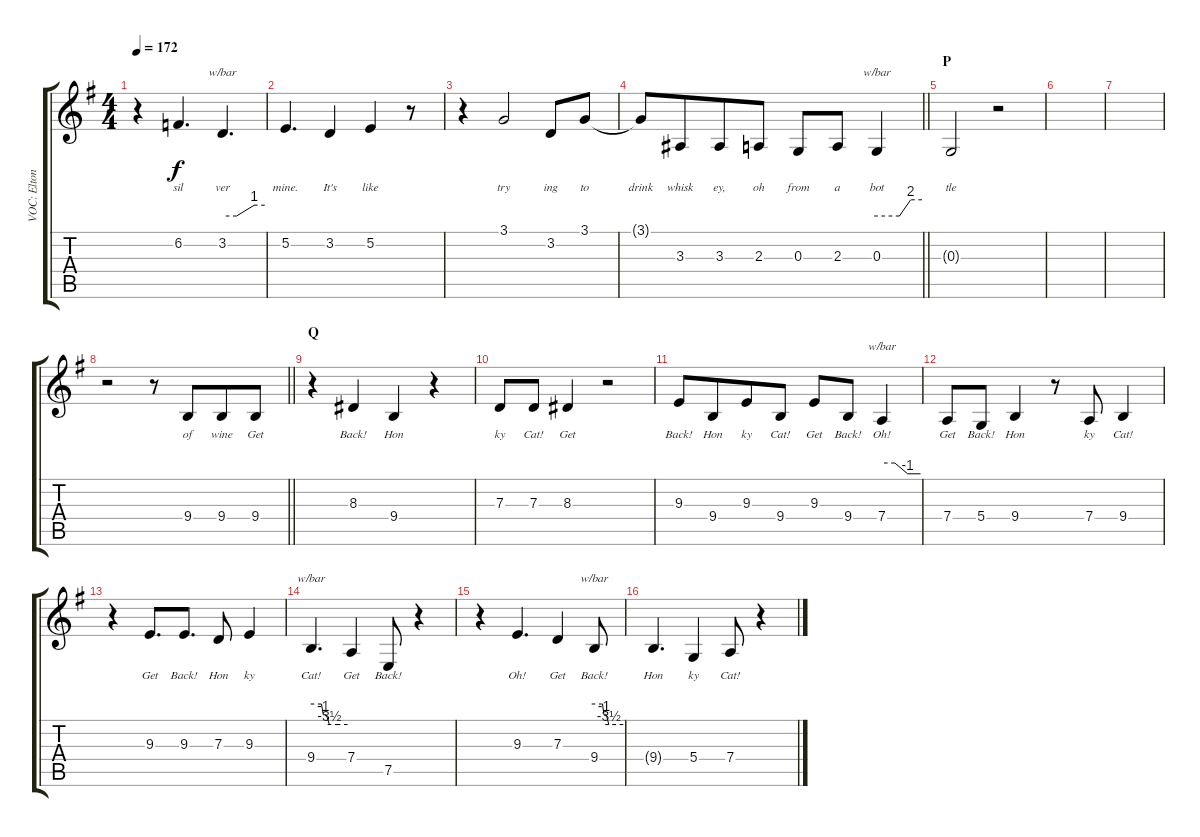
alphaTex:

\track ("VOC: Elton John" "VOC: Elton") {instrument lead2sawtooth}
\staff {score tabs}
\tuning (E4 B3 G3 D3 A2 E2) {hide}
\ts (4 4)
\tempo 172
\clef g2
\ks g
r.4{dy f} 6.2.4{d lyrics (0 "sil") lyrics (1 "") lyrics (2 "") lyrics (3 "") lyrics (4 "")} 3.2.4{d tbe (custom default 0 0 20 0 45 4 60 4) lyrics (0 "ver") lyrics (1 "") lyrics (2 "") lyrics (3 "") lyrics (4 "")} |
5.2.4{d lyrics (0 "mine.") lyrics (1 "") lyrics (2 "") lyrics (3 "") lyrics (4 "")} 3.2.4{lyrics (0 "It's") lyrics (1 "") lyrics (2 "") lyrics (3 "") lyrics (4 "")} 5.2.4{lyrics (0 "like") lyrics (1 "") lyrics (2 "") lyrics (3 "") lyrics (4 "")} r.8 |
r.4 3.1.2{lyrics (0 "try") lyrics (1 "") lyrics (2 "") lyrics (3 "") lyrics (4 "")} 3.2.8{lyrics (0 "ing") lyrics (1 "") lyrics (2 "") lyrics (3 "") lyrics (4 "")} 3.1.8{lyrics (0 "to") lyrics (1 "") lyrics (2 "") lyrics (3 "") lyrics (4 "")} |
\barLineRight lightlight
3.1{t}.8{lyrics (0 "drink") lyrics (1 "") lyrics (2 "") lyrics (3 "") lyrics (4 "")} 3.3.8{lyrics (0 "whisk") lyrics (1 "") lyrics (2 "") lyrics (3 "") lyrics (4 "") beam merge} 3.3.8{lyrics (0 "ey,") lyrics (1 "") lyrics (2 "") lyrics (3 "") lyrics (4 "")} 2.3.8{lyrics (0 "oh") lyrics (1 "") lyrics (2 "") lyrics (3 "") lyrics (4 "")} 0.3.8{lyrics (0 "from") lyrics (1 "") lyrics (2 "") lyrics (3 "") lyrics (4 "")} 2.3.8{lyrics (0 "a") lyrics (1 "") lyrics (2 "") lyrics (3 "") lyrics (4 "")} 0.3.4{tbe (custom default 0 0 30 0 45 8 60 8) lyrics (0 "bot") lyrics (1 "") lyrics (2 "") lyrics (3 "") lyrics (4 "")} |
\section ("" "P")
0.3{t}.2{lyrics (0 "tle") lyrics (1 "") lyrics (2 "") lyrics (3 "") lyrics (4 "")} r.2 |
|
|
\barLineRight lightlight
r.2 r.8 9.4.8{lyrics (0 "of") lyrics (1 "") lyrics (2 "") lyrics (3 "") lyrics (4 "") beam merge} 9.4.8{lyrics (0 "wine") lyrics (1 "") lyrics (2 "") lyrics (3 "") lyrics (4 "")} 9.4.8{lyrics (0 "Get") lyrics (1 "") lyrics (2 "") lyrics (3 "") lyrics (4 "")} |
\section ("" "Q")
r.4 8.3.4{lyrics (0 "Back!") lyrics (1 "") lyrics (2 "") lyrics (3 "") lyrics (4 "")} 9.4.4{lyrics (0 "Hon") lyrics (1 "") lyrics (2 "") lyrics (3 "") lyrics (4 "")} r.4 |
7.3.8{lyrics (0 "ky") lyrics (1 "") lyrics (2 "") lyrics (3 "") lyrics (4 "")} 7.3.8{lyrics (0 "Cat!") lyrics (1 "") lyrics (2 "") lyrics (3 "") lyrics (4 "")} 8.3.4{lyrics (0 "Get") lyrics (1 "") lyrics (2 "") lyrics (3 "") lyrics (4 "")} r.2 |
9.3.8{lyrics (0 "Back!") lyrics (1 "") lyrics (2 "") lyrics (3 "") lyrics (4 "")} 9.4.8{lyrics (0 "Hon") lyrics (1 "") lyrics (2 "") lyrics (3 "") lyrics (4 "") beam merge} 9.3.8{lyrics (0 "ky") lyrics (1 "") lyrics (2 "") lyrics (3 "") lyrics (4 "")} 9.4.8{lyrics (0 "Cat!") lyrics (1 "") lyrics (2 "") lyrics (3 "") lyrics (4 "")} 9.3.8{lyrics (0 "Get") lyrics (1 "") lyrics (2 "") lyrics (3 "") lyrics (4 "")} 9.4.8{lyrics (0 "Back!") lyrics (1 "") lyrics (2 "") lyrics (3 "") lyrics (4 "") beam merge} 7.4.4{tbe (custom default 0 0 20 0 40 -4 50 -4 60 -4) lyrics (0 "Oh!") lyrics (1 "") lyrics (2 "") lyrics (3 "") lyrics (4 "")} |
7.4.8{lyrics (0 "Get") lyrics (1 "") lyrics (2 "") lyrics (3 "") lyrics (4 "")} 5.4.8{lyrics (0 "Back!") lyrics (1 "") lyrics (2 "") lyrics (3 "") lyrics (4 "")} 9.4.4{lyrics (0 "Hon") lyrics (1 "") lyrics (2 "") lyrics (3 "") lyrics (4 "")} r.8 7.4.8{lyrics (0 "ky") lyrics (1 "") lyrics (2 "") lyrics (3 "") lyrics (4 "")} 9.4.4{lyrics (0 "Cat!") lyrics (1 "") lyrics (2 "") lyrics (3 "") lyrics (4 "")} |
r.4 9.3.8{d lyrics (0 "Get") lyrics (1 "") lyrics (2 "") lyrics (3 "") lyrics (4 "")} 9.3.8{d lyrics (0 "Back!") lyrics (1 "") lyrics (2 "") lyrics (3 "") lyrics (4 "")} 7.3.8{lyrics (0 "Hon") lyrics (1 "") lyrics (2 "") lyrics (3 "") lyrics (4 "")} 9.3.4{lyrics (0 "ky") lyrics (1 "") lyrics (2 "") lyrics (3 "") lyrics (4 "")} |
9.4.4{d tbe (custom default 0 0 17 0 20 -4 25 -4 30 -14 45 -14 60 -14) lyrics (0 "Cat!") lyrics (1 "") lyrics (2 "") lyrics (3 "") lyrics (4 "")} 7.4.4{lyrics (0 "Get") lyrics (1 "") lyrics (2 "") lyrics (3 "") lyrics (4 "")} 7.5.8{lyrics (0 "Back!") lyrics (1 "") lyrics (2 "") lyrics (3 "") lyrics (4 "")} r.4 |
r.4 9.3.4{d lyrics (0 "Oh!") lyrics (1 "") lyrics (2 "") lyrics (3 "") lyrics (4 "")} 7.3.4{lyrics (0 "Get") lyrics (1 "") lyrics (2 "") lyrics (3 "") lyrics (4 "")} 9.4.8{tbe (custom default 0 0 17 0 20 -4 25 -4 30 -14 45 -14 60 -14) lyrics (0 "Back!") lyrics (1 "") lyrics (2 "") lyrics (3 "") lyrics (4 "")} |
9.4{t}.4{d lyrics (0 "Hon") lyrics (1 "") lyrics (2 "") lyrics (3 "") lyrics (4 "")} 5.4.4{lyrics (0 "ky") lyrics (1 "") lyrics (2 "") lyrics (3 "") lyrics (4 "")} 7.4.8{lyrics (0 "Cat!") lyrics (1 "") lyrics (2 "") lyrics (3 "") lyrics (4 "")} r.4
